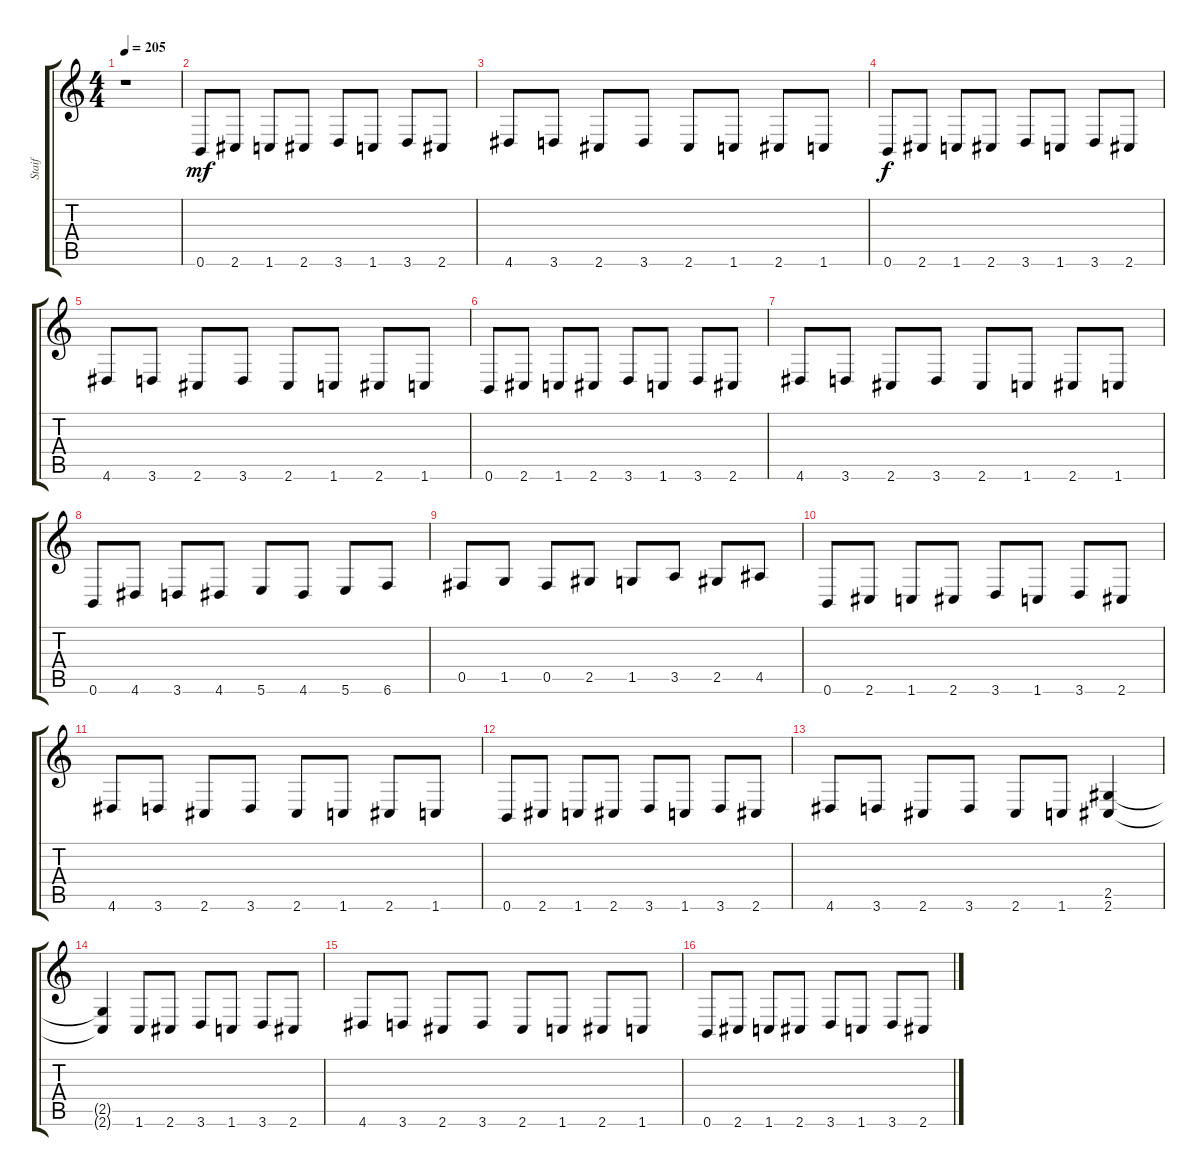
\track ("Staif" "Staif") {instrument distortionguitar}
\staff {score tabs}
\tuning (Db4 Ab3 E3 B2 Gb2 B1) {hide}
\ts (4 4)
\tempo 205
\clef g2
\ks c
r.1{dy mf instrument distortionguitar} |
0.6.8 2.6.8 1.6.8 2.6.8 3.6.8 1.6.8 3.6.8 2.6.8 |
4.6.8 3.6.8 2.6.8 3.6.8 2.6.8 1.6.8 2.6.8 1.6.8 |
0.6.8{dy f} 2.6.8 1.6.8 2.6.8 3.6.8 1.6.8 3.6.8 2.6.8 |
4.6.8 3.6.8 2.6.8 3.6.8 2.6.8 1.6.8 2.6.8 1.6.8 |
0.6.8 2.6.8 1.6.8 2.6.8 3.6.8 1.6.8 3.6.8 2.6.8 |
4.6.8 3.6.8 2.6.8 3.6.8 2.6.8 1.6.8 2.6.8 1.6.8 |
0.6.8 4.6.8 3.6.8 4.6.8 5.6.8 4.6.8 5.6.8 6.6.8 |
0.5.8 1.5.8 0.5.8 2.5.8 1.5.8 3.5.8 2.5.8 4.5.8 |
0.6.8 2.6.8 1.6.8 2.6.8 3.6.8 1.6.8 3.6.8 2.6.8 |
4.6.8 3.6.8 2.6.8 3.6.8 2.6.8 1.6.8 2.6.8 1.6.8 |
0.6.8 2.6.8 1.6.8 2.6.8 3.6.8 1.6.8 3.6.8 2.6.8 |
4.6.8 3.6.8 2.6.8 3.6.8 2.6.8 1.6.8 (2.5 2.6).4 |
(2.5{t} 2.6{t}).4 1.6.8 2.6.8 3.6.8 1.6.8 3.6.8 2.6.8 |
4.6.8 3.6.8 2.6.8 3.6.8 2.6.8 1.6.8 2.6.8 1.6.8 |
0.6.8 2.6.8 1.6.8 2.6.8 3.6.8 1.6.8 3.6.8 2.6.8
